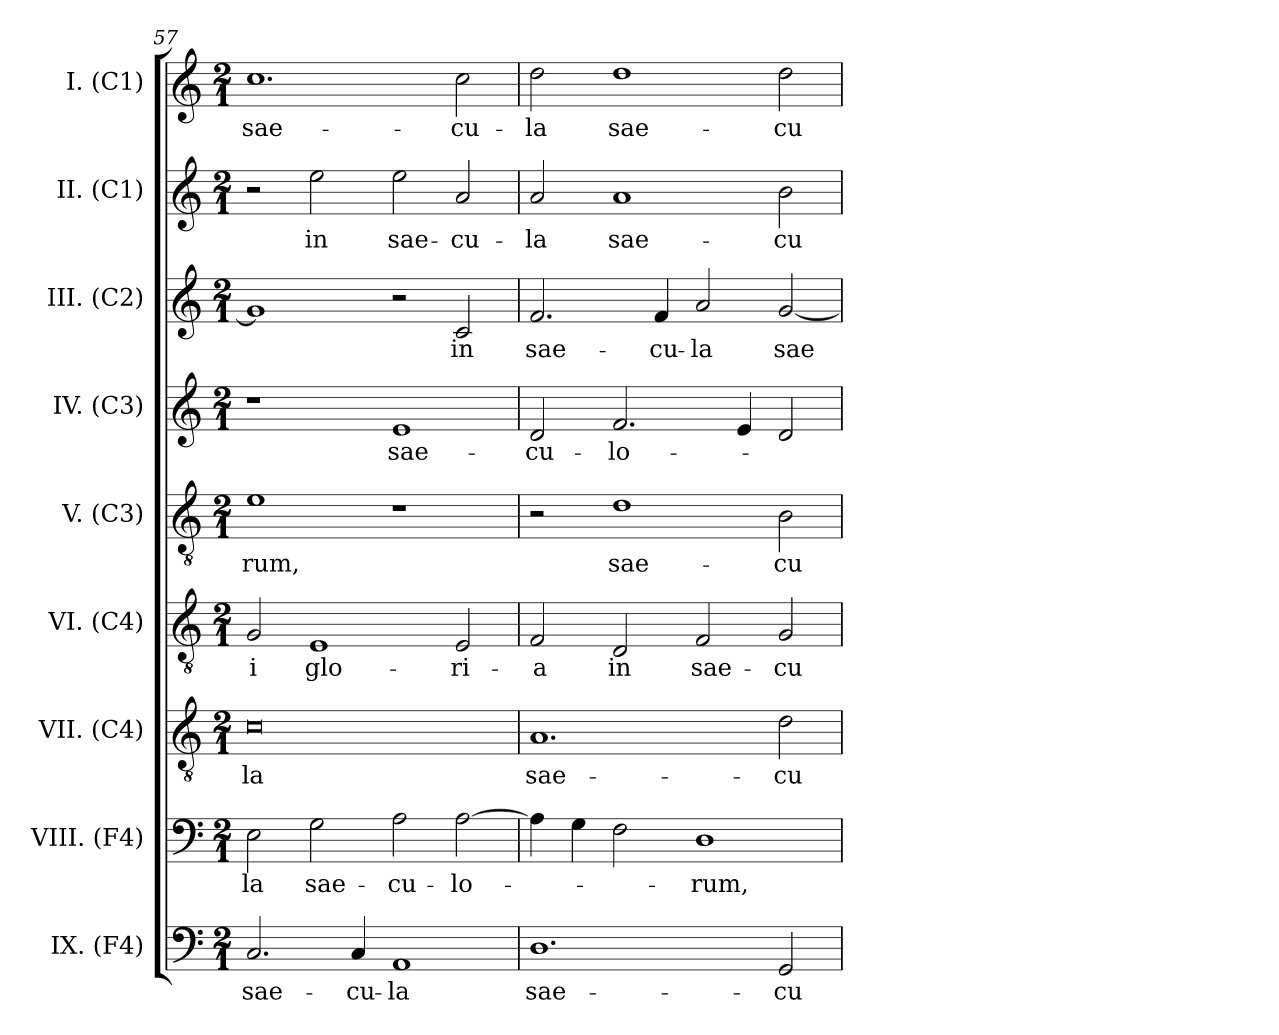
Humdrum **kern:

**kern	**text	**kern	**text	**kern	**text	**kern	**text	**kern	**text	**kern	**text	**kern	**text	**kern	**text	**kern	**text
*part9	*part9	*part8	*part8	*part7	*part7	*part6	*part6	*part5	*part5	*part4	*part4	*part3	*part3	*part2	*part2	*part1	*part1
*staff9	*staff9	*staff8	*staff8	*staff7	*staff7	*staff6	*staff6	*staff5	*staff5	*staff4	*staff4	*staff3	*staff3	*staff2	*staff2	*staff1	*staff1
*I"IX. (F4)	*	*I"VIII. (F4)	*	*I"VII. (C4)	*	*I"VI. (C4)	*	*I"V. (C3)	*	*I"IV. (C3)	*	*I"III. (C2)	*	*I"II. (C1)	*	*I"I. (C1)	*
*I'IX.	*	*I'VIII.	*	*I'VII.	*	*I'VI.	*	*I'V.	*	*I'IV.	*	*I'III.	*	*I'II.	*	*I'I.	*
*clefF4	*	*clefF4	*	*clefGv2	*	*clefGv2	*	*clefGv2	*	*clefG2	*	*clefG2	*	*clefG2	*	*clefG2	*
*	*	*	*	*	*	*	*	*ITrd7c12	*	*	*	*	*	*	*	*	*
*k[]	*	*k[]	*	*k[]	*	*k[]	*	*k[]	*	*k[]	*	*k[]	*	*k[]	*	*k[]	*
*C:	*	*C:	*	*C:	*	*C:	*	*C:	*	*C:	*	*C:	*	*C:	*	*C:	*
*M2/1	*	*M2/1	*	*M2/1	*	*M2/1	*	*M2/1	*	*M2/1	*	*M2/1	*	*M2/1	*	*M2/1	*
=57	=57	=57	=57	=57	=57	=57	=57	=57	=57	=57	=57	=57	=57	=57	=57	=57	=57
!	!LO:LY:b:color=#000000	!	!	!	!	!	!	!	!	!	!	!	!	!	!	!	!
!	!	!	!LO:LY:b:color=#000000	!	!	!	!	!	!	!	!	!	!	!	!	!	!
!	!	!	!	!	!LO:LY:b:color=#000000	!	!	!	!	!	!	!	!	!	!	!	!
!	!	!	!	!	!	!	!LO:LY:b:color=#000000	!	!	!	!	!	!	!	!	!	!
!	!	!	!	!	!	!	!	!	!LO:LY:b:color=#000000	!	!	!	!	!	!	!	!
!	!	!	!	!	!	!	!	!	!	!	!	!	!	!	!	!	!LO:LY:b:color=#000000
2.Ci/	sae-	2Ei\	-la	0ci	-la	2Gi/	-i	1Ei	-rum,	1r	.	1gi]	.	2r	.	1.cci	sae-
!	!	!	!LO:LY:b:color=#000000	!	!	!	!	!	!	!	!	!	!	!	!	!	!
!	!	!	!	!	!	!	!LO:LY:b:color=#000000	!	!	!	!	!	!	!	!	!	!
!	!	!	!	!	!	!	!	!	!	!	!	!	!	!	!LO:LY:b:color=#000000	!	!
.	.	2Gi\	sae-	.	.	1Ei	glo-	.	.	.	.	.	.	2eei\	in	.	.
!	!LO:LY:b:color=#000000	!	!	!	!	!	!	!	!	!	!	!	!	!	!	!	!
4Ci/	-cu-	.	.	.	.	.	.	.	.	.	.	.	.	.	.	.	.
!	!LO:LY:b:color=#000000	!	!	!	!	!	!	!	!	!	!	!	!	!	!	!	!
!	!	!	!LO:LY:b:color=#000000	!	!	!	!	!	!	!	!	!	!	!	!	!	!
!	!	!	!	!	!	!	!	!	!	!	!LO:LY:b:color=#000000	!	!	!	!	!	!
!	!	!	!	!	!	!	!	!	!	!	!	!	!	!	!LO:LY:b:color=#000000	!	!
1AAi	-la	2Ai\	-cu-	.	.	.	.	1r	.	1ei	sae-	2r	.	2eei\	sae-	.	.
!	!	!	!LO:LY:b:color=#000000	!	!	!	!	!	!	!	!	!	!	!	!	!	!
!	!	!	!	!	!	!	!LO:LY:b:color=#000000	!	!	!	!	!	!	!	!	!	!
!	!	!	!	!	!	!	!	!	!	!	!	!	!LO:LY:b:color=#000000	!	!	!	!
!	!	!	!	!	!	!	!	!	!	!	!	!	!	!	!LO:LY:b:color=#000000	!	!
!	!	!	!	!	!	!	!	!	!	!	!	!	!	!	!	!	!LO:LY:b:color=#000000
.	.	[2Ai\	-lo-	.	.	2Ei/	-ri-	.	.	.	.	2ci/	in	2ai/	-cu-	2cci\	-cu-
=58	=58	=58	=58	=58	=58	=58	=58	=58	=58	=58	=58	=58	=58	=58	=58	=58	=58
!	!LO:LY:b:color=#000000	!	!	!	!	!	!	!	!	!	!	!	!	!	!	!	!
!	!	!	!	!	!LO:LY:b:color=#000000	!	!	!	!	!	!	!	!	!	!	!	!
!	!	!	!	!	!	!	!LO:LY:b:color=#000000	!	!	!	!	!	!	!	!	!	!
!	!	!	!	!	!	!	!	!	!	!	!LO:LY:b:color=#000000	!	!	!	!	!	!
!	!	!	!	!	!	!	!	!	!	!	!	!	!LO:LY:b:color=#000000	!	!	!	!
!	!	!	!	!	!	!	!	!	!	!	!	!	!	!	!LO:LY:b:color=#000000	!	!
!	!	!	!	!	!	!	!	!	!	!	!	!	!	!	!	!	!LO:LY:b:color=#000000
1.Di	sae-	4Ai\]	.	1.Ai	sae-	2Fi/	-a	2r	.	2di/	-cu-	2.fi/	sae-	2ai/	-la	2ddi\	-la
.	.	4Gi\	.	.	.	.	.	.	.	.	.	.	.	.	.	.	.
!	!	!	!	!	!	!	!LO:LY:b:color=#000000	!	!	!	!	!	!	!	!	!	!
!	!	!	!	!	!	!	!	!	!LO:LY:b:color=#000000	!	!	!	!	!	!	!	!
!	!	!	!	!	!	!	!	!	!	!	!LO:LY:b:color=#000000	!	!	!	!	!	!
!	!	!	!	!	!	!	!	!	!	!	!	!	!	!	!LO:LY:b:color=#000000	!	!
!	!	!	!	!	!	!	!	!	!	!	!	!	!	!	!	!	!LO:LY:b:color=#000000
.	.	2Fi\	.	.	.	2Di/	in	1Di	sae-	2.fi/	-lo-	.	.	1ai	sae-	1ddi	sae-
!	!	!	!	!	!	!	!	!	!	!	!	!	!LO:LY:b:color=#000000	!	!	!	!
.	.	.	.	.	.	.	.	.	.	.	.	4fi/	-cu-	.	.	.	.
!	!	!	!LO:LY:b:color=#000000	!	!	!	!	!	!	!	!	!	!	!	!	!	!
!	!	!	!	!	!	!	!LO:LY:b:color=#000000	!	!	!	!	!	!	!	!	!	!
!	!	!	!	!	!	!	!	!	!	!	!	!	!LO:LY:b:color=#000000	!	!	!	!
.	.	1Di	-rum,	.	.	2Fi/	sae-	.	.	.	.	2ai/	-la	.	.	.	.
.	.	.	.	.	.	.	.	.	.	4ei/	.	.	.	.	.	.	.
!	!LO:LY:b:color=#000000	!	!	!	!	!	!	!	!	!	!	!	!	!	!	!	!
!	!	!	!	!	!LO:LY:b:color=#000000	!	!	!	!	!	!	!	!	!	!	!	!
!	!	!	!	!	!	!	!LO:LY:b:color=#000000	!	!	!	!	!	!	!	!	!	!
!	!	!	!	!	!	!	!	!	!LO:LY:b:color=#000000	!	!	!	!	!	!	!	!
!	!	!	!	!	!	!	!	!	!	!	!	!	!LO:LY:b:color=#000000	!	!	!	!
!	!	!	!	!	!	!	!	!	!	!	!	!	!	!	!LO:LY:b:color=#000000	!	!
!	!	!	!	!	!	!	!	!	!	!	!	!	!	!	!	!	!LO:LY:b:color=#000000
2GGi/	-cu-	.	.	2di\	-cu-	2Gi/	-cu-	2BBi\	-cu-	2di/	.	[2gi/	sae-	2bi\	-cu-	2ddi\	-cu-
=	=	=	=	=	=	=	=	=	=	=	=	=	=	=	=	=	=
*-	*-	*-	*-	*-	*-	*-	*-	*-	*-	*-	*-	*-	*-	*-	*-	*-	*-
